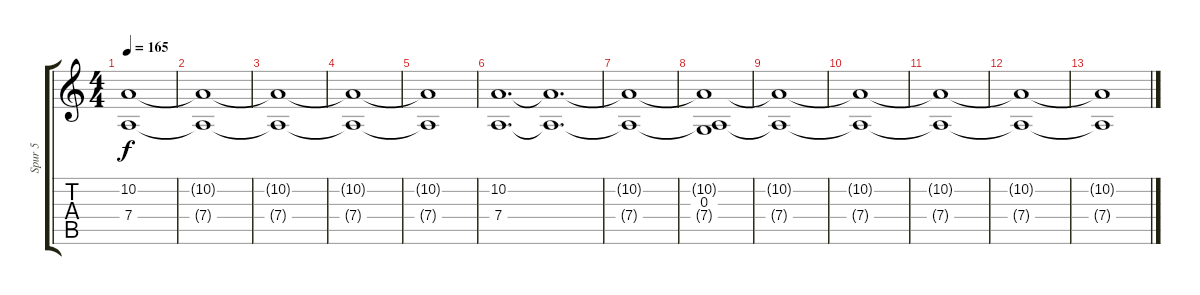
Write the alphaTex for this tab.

\track ("Spur 5" "Spur 5") {instrument synthstrings2}
\staff {score tabs}
\tuning (E4 B3 G3 D3 A2 E2) {hide}
\ts (4 4)
\tempo 165
\clef g2
\ks c
(10.2{t} 7.4{t}).1{dy f} |
(10.2{t} 7.4{t}).1 |
(10.2{t} 7.4{t}).1 |
(10.2{t} 7.4{t}).1 |
(10.2{t} 7.4{t}).1 |
(10.2 7.4).1{d} (10.2{t} 7.4{t}).1{d} |
(10.2{t} 7.4{t}).1 |
(10.2{t} 0.3 7.4{t}).1 |
(10.2{t} 7.4{t}).1 |
(10.2{t} 7.4{t}).1 |
(10.2{t} 7.4{t}).1 |
(10.2{t} 7.4{t}).1 |
(10.2{t} 7.4{t}).1
